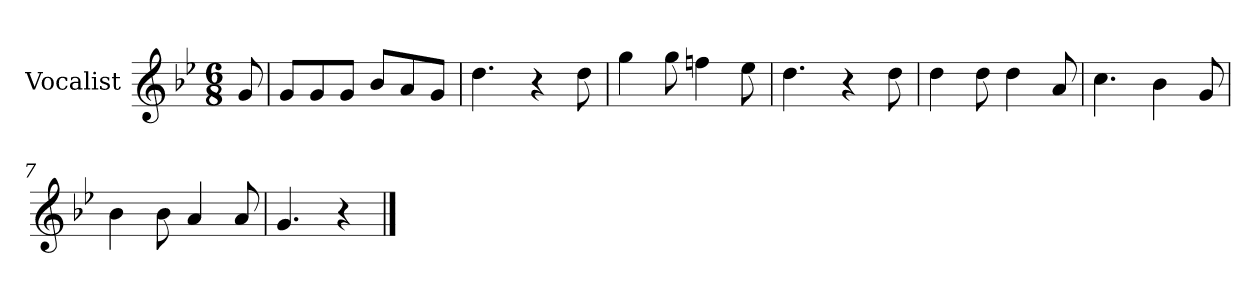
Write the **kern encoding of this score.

**kern
*part1
*staff1
*I"Vocalist
*k[b-e-]
*g:
*M6/8
=
8g
=1
8gL
8g
8gJ
8b-L
8a
8gJ
=2
4.dd
4r
8dd
=3
4gg
8gg
4ffn
8ee-
=4
4.dd
4r
8dd
=5
4dd
8dd
4dd
8a
=6
4.cc
4b-
8g
=7
4b-
8b-
4a
8a
=8
4.g
4r
==
*-
